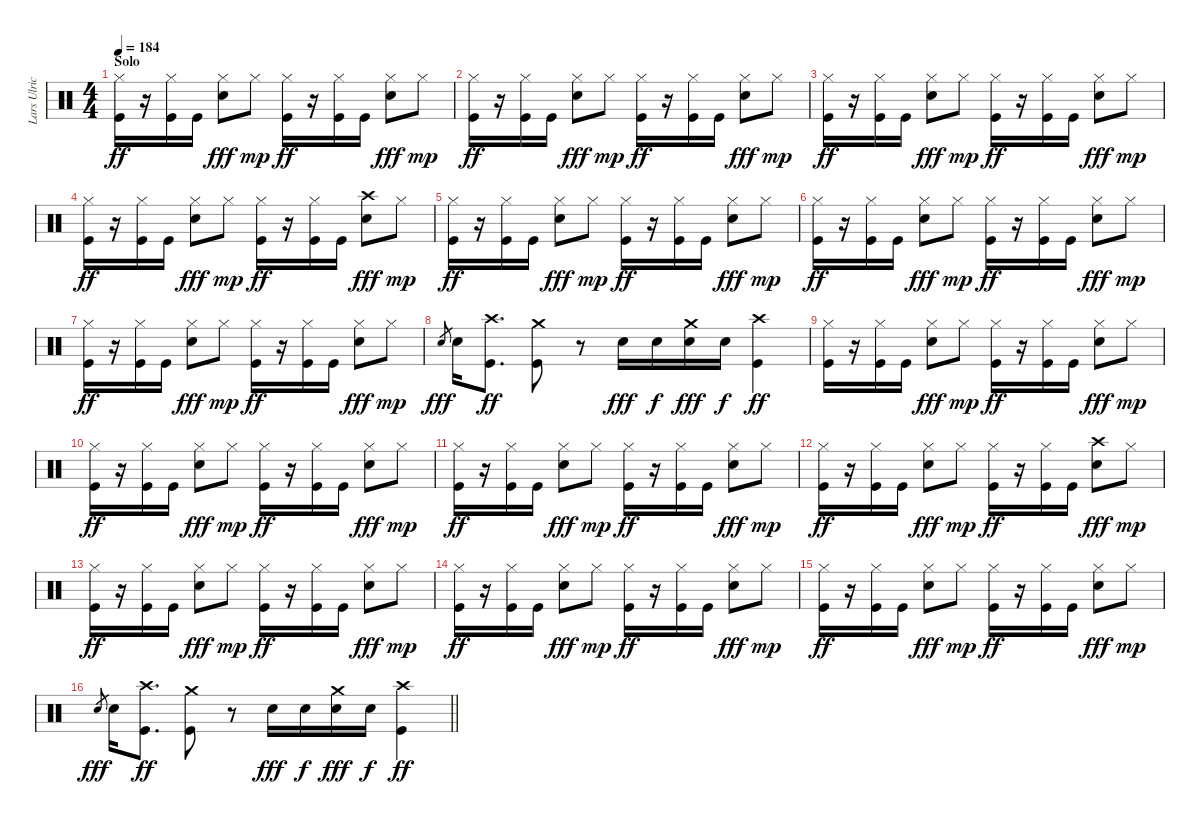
\track ("Lars Ulrich" "Lars Ulric") {instrument percussion}
\staff {score}
\articulation defaults
\ts (4 4)
\section ("" "Solo")
\tempo 184
\clef neutral
\ks c
("Hi-Hat (closed)" "Kick (hit)").16{dy ff} r.16 ("Hi-Hat (closed)" "Kick (hit)").16 "Kick (hit)".16 ("Hi-Hat (closed)" "Electric Snare (hit)").8{dy fff} "Hi-Hat (closed)".8{dy mp} ("Hi-Hat (closed)" "Kick (hit)").16{dy ff} r.16 ("Hi-Hat (closed)" "Kick (hit)").16 "Kick (hit)".16 ("Hi-Hat (closed)" "Electric Snare (hit)").8{dy fff} "Hi-Hat (closed)".8{dy mp} |
("Hi-Hat (closed)" "Kick (hit)").16{dy ff} r.16 ("Hi-Hat (closed)" "Kick (hit)").16 "Kick (hit)".16 ("Hi-Hat (closed)" "Electric Snare (hit)").8{dy fff} "Hi-Hat (closed)".8{dy mp} ("Hi-Hat (closed)" "Kick (hit)").16{dy ff} r.16 ("Hi-Hat (closed)" "Kick (hit)").16 "Kick (hit)".16 ("Hi-Hat (closed)" "Electric Snare (hit)").8{dy fff} "Hi-Hat (closed)".8{dy mp} |
("Hi-Hat (closed)" "Kick (hit)").16{dy ff} r.16 ("Hi-Hat (closed)" "Kick (hit)").16 "Kick (hit)".16 ("Hi-Hat (closed)" "Electric Snare (hit)").8{dy fff} "Hi-Hat (closed)".8{dy mp} ("Hi-Hat (closed)" "Kick (hit)").16{dy ff} r.16 ("Hi-Hat (closed)" "Kick (hit)").16 "Kick (hit)".16 ("Hi-Hat (closed)" "Electric Snare (hit)").8{dy fff} "Hi-Hat (closed)".8{dy mp} |
("Hi-Hat (closed)" "Kick (hit)").16{dy ff} r.16 ("Hi-Hat (closed)" "Kick (hit)").16 "Kick (hit)".16 ("Hi-Hat (closed)" "Electric Snare (hit)").8{dy fff} "Hi-Hat (closed)".8{dy mp} ("Hi-Hat (closed)" "Kick (hit)").16{dy ff} r.16 ("Hi-Hat (closed)" "Kick (hit)").16 "Kick (hit)".16 ("Crash high (hit)" "Electric Snare (hit)").8{dy fff} "Hi-Hat (closed)".8{dy mp} |
("Hi-Hat (closed)" "Kick (hit)").16{dy ff} r.16 ("Hi-Hat (closed)" "Kick (hit)").16 "Kick (hit)".16 ("Hi-Hat (closed)" "Electric Snare (hit)").8{dy fff} "Hi-Hat (closed)".8{dy mp} ("Hi-Hat (closed)" "Kick (hit)").16{dy ff} r.16 ("Hi-Hat (closed)" "Kick (hit)").16 "Kick (hit)".16 ("Hi-Hat (closed)" "Electric Snare (hit)").8{dy fff} "Hi-Hat (closed)".8{dy mp} |
("Hi-Hat (closed)" "Kick (hit)").16{dy ff} r.16 ("Hi-Hat (closed)" "Kick (hit)").16 "Kick (hit)".16 ("Hi-Hat (closed)" "Electric Snare (hit)").8{dy fff} "Hi-Hat (closed)".8{dy mp} ("Hi-Hat (closed)" "Kick (hit)").16{dy ff} r.16 ("Hi-Hat (closed)" "Kick (hit)").16 "Kick (hit)".16 ("Hi-Hat (closed)" "Electric Snare (hit)").8{dy fff} "Hi-Hat (closed)".8{dy mp} |
("Hi-Hat (closed)" "Kick (hit)").16{dy ff} r.16 ("Hi-Hat (closed)" "Kick (hit)").16 "Kick (hit)".16 ("Hi-Hat (closed)" "Electric Snare (hit)").8{dy fff} "Hi-Hat (closed)".8{dy mp} ("Hi-Hat (closed)" "Kick (hit)").16{dy ff} r.16 ("Hi-Hat (closed)" "Kick (hit)").16 "Kick (hit)".16 ("Hi-Hat (closed)" "Electric Snare (hit)").8{dy fff} "Hi-Hat (closed)".8{dy mp} |
"Electric Snare (hit)".8{gr dy fff} "Electric Snare (hit)".16 ("Crash high (hit)" "Kick (hit)").8{d dy ff} ("Crash medium (hit)" "Kick (hit)").8 r.8 "Electric Snare (hit)".16{dy fff} "Electric Snare (hit)".16{dy f} ("Crash medium (hit)" "Electric Snare (hit)").16{dy fff} "Electric Snare (hit)".16{dy f} ("Crash high (hit)" "Kick (hit)").4{dy ff} |
("Hi-Hat (closed)" "Kick (hit)").16 r.16 ("Hi-Hat (closed)" "Kick (hit)").16 "Kick (hit)".16 ("Hi-Hat (closed)" "Electric Snare (hit)").8{dy fff} "Hi-Hat (closed)".8{dy mp} ("Hi-Hat (closed)" "Kick (hit)").16{dy ff} r.16 ("Hi-Hat (closed)" "Kick (hit)").16 "Kick (hit)".16 ("Hi-Hat (closed)" "Electric Snare (hit)").8{dy fff} "Hi-Hat (closed)".8{dy mp} |
("Hi-Hat (closed)" "Kick (hit)").16{dy ff} r.16 ("Hi-Hat (closed)" "Kick (hit)").16 "Kick (hit)".16 ("Hi-Hat (closed)" "Electric Snare (hit)").8{dy fff} "Hi-Hat (closed)".8{dy mp} ("Hi-Hat (closed)" "Kick (hit)").16{dy ff} r.16 ("Hi-Hat (closed)" "Kick (hit)").16 "Kick (hit)".16 ("Hi-Hat (closed)" "Electric Snare (hit)").8{dy fff} "Hi-Hat (closed)".8{dy mp} |
("Hi-Hat (closed)" "Kick (hit)").16{dy ff} r.16 ("Hi-Hat (closed)" "Kick (hit)").16 "Kick (hit)".16 ("Hi-Hat (closed)" "Electric Snare (hit)").8{dy fff} "Hi-Hat (closed)".8{dy mp} ("Hi-Hat (closed)" "Kick (hit)").16{dy ff} r.16 ("Hi-Hat (closed)" "Kick (hit)").16 "Kick (hit)".16 ("Hi-Hat (closed)" "Electric Snare (hit)").8{dy fff} "Hi-Hat (closed)".8{dy mp} |
("Hi-Hat (closed)" "Kick (hit)").16{dy ff} r.16 ("Hi-Hat (closed)" "Kick (hit)").16 "Kick (hit)".16 ("Hi-Hat (closed)" "Electric Snare (hit)").8{dy fff} "Hi-Hat (closed)".8{dy mp} ("Hi-Hat (closed)" "Kick (hit)").16{dy ff} r.16 ("Hi-Hat (closed)" "Kick (hit)").16 "Kick (hit)".16 ("Crash high (hit)" "Electric Snare (hit)").8{dy fff} "Hi-Hat (closed)".8{dy mp} |
("Hi-Hat (closed)" "Kick (hit)").16{dy ff} r.16 ("Hi-Hat (closed)" "Kick (hit)").16 "Kick (hit)".16 ("Hi-Hat (closed)" "Electric Snare (hit)").8{dy fff} "Hi-Hat (closed)".8{dy mp} ("Hi-Hat (closed)" "Kick (hit)").16{dy ff} r.16 ("Hi-Hat (closed)" "Kick (hit)").16 "Kick (hit)".16 ("Hi-Hat (closed)" "Electric Snare (hit)").8{dy fff} "Hi-Hat (closed)".8{dy mp} |
("Hi-Hat (closed)" "Kick (hit)").16{dy ff} r.16 ("Hi-Hat (closed)" "Kick (hit)").16 "Kick (hit)".16 ("Hi-Hat (closed)" "Electric Snare (hit)").8{dy fff} "Hi-Hat (closed)".8{dy mp} ("Hi-Hat (closed)" "Kick (hit)").16{dy ff} r.16 ("Hi-Hat (closed)" "Kick (hit)").16 "Kick (hit)".16 ("Hi-Hat (closed)" "Electric Snare (hit)").8{dy fff} "Hi-Hat (closed)".8{dy mp} |
("Hi-Hat (closed)" "Kick (hit)").16{dy ff} r.16 ("Hi-Hat (closed)" "Kick (hit)").16 "Kick (hit)".16 ("Hi-Hat (closed)" "Electric Snare (hit)").8{dy fff} "Hi-Hat (closed)".8{dy mp} ("Hi-Hat (closed)" "Kick (hit)").16{dy ff} r.16 ("Hi-Hat (closed)" "Kick (hit)").16 "Kick (hit)".16 ("Hi-Hat (closed)" "Electric Snare (hit)").8{dy fff} "Hi-Hat (closed)".8{dy mp} |
\barLineRight lightlight "Electric Snare (hit)".8{gr dy fff} "Electric Snare (hit)".16
("Crash high (hit)" "Kick (hit)").8{d dy ff} ("Crash medium (hit)" "Kick (hit)").8 r.8 "Electric Snare (hit)".16{dy fff} "Electric Snare (hit)".16{dy f} ("Crash medium (hit)" "Electric Snare (hit)").16{dy fff} "Electric Snare (hit)".16{dy f} ("Crash high (hit)" "Kick (hit)").4{dy ff}
